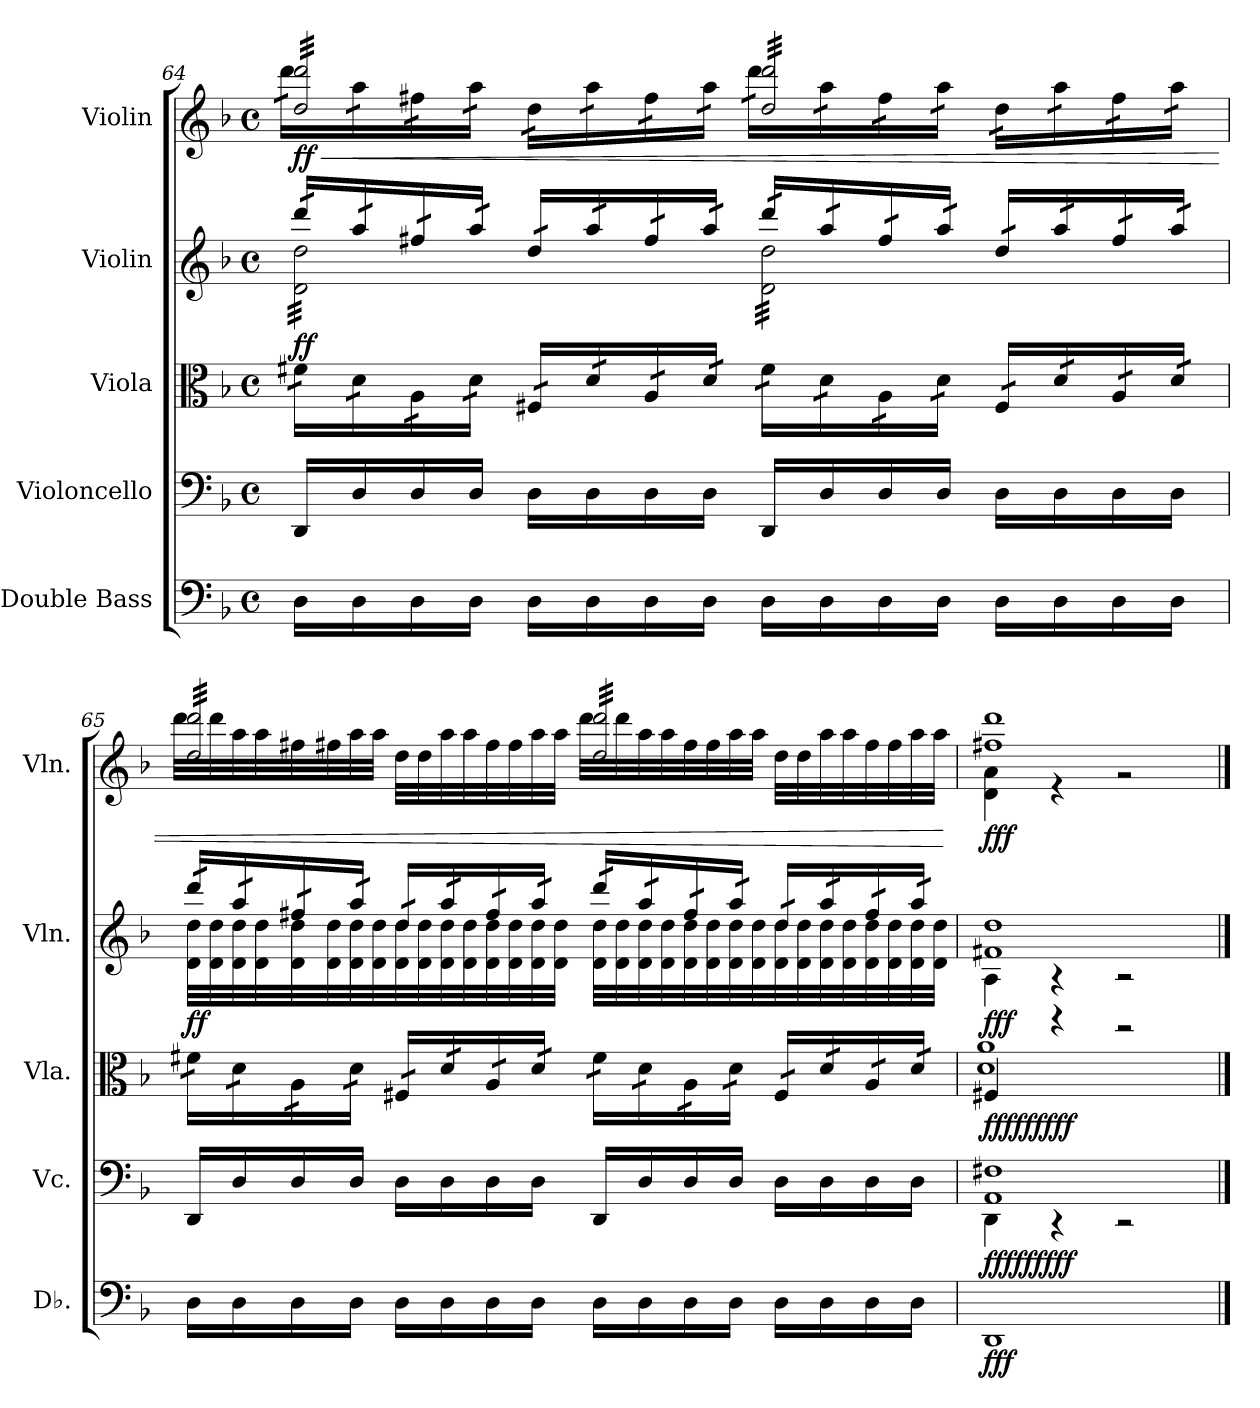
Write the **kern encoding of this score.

**kern	**dynam	**kern	**dynam	**kern	**dynam	**kern	**dynam	**kern	**dynam
*part5	*part5	*part4	*part4	*part3	*part3	*part2	*part2	*part1	*part1
*staff5	*staff5	*staff4	*staff4	*staff3	*staff3	*staff2	*staff2	*staff1	*staff1
*I"Double Bass	*	*I"Violoncello	*	*I"Viola	*	*I"Violin	*	*I"Violin	*
*I'Db.	*	*I'Vc.	*	*I'Vla.	*	*I'Vln.	*	*I'Vln.	*
*clefF4	*	*clefF4	*	*clefC3	*	*clefG2	*	*clefG2	*
*ITrd7c12	*	*	*	*	*	*	*	*	*
*k[b-]	*	*k[b-]	*	*k[b-]	*	*k[b-]	*	*k[b-]	*
*M4/4	*	*M4/4	*	*M4/4	*	*M4/4	*	*M4/4	*
*met(c)	*	*met(c)	*	*met(c)	*	*met(c)	*	*met(c)	*
=64	=64	=64	=64	=64	=64	=64	=64	=64	=64
*	*	*	*	*	*	*^	*	*	*
!	!	!	!	!	!	!	!	!LO:DY:b	!	!LO:HP:b
*	*	*	*	*	*	*	*	*	*^	*
!	!	!	!	!	!	!	!	!	!	!	!LO:DY:n=1:b
*	*	*	*	*tremolo	*	*	*	*	*	*	*
*	*	*	*	*	*	*tremolo	*	*	*	*	*
*	*	*	*	*	*	*	*	*	*tremolo	*	*
16DD\LL	.	16DD/LL	.	32f#X\LLL	.	32ddd/LLL	32d\ 32dd\LLL	ff	32dd/ 32ddd/LLL	32ddd\LLL	< ff
.	.	.	.	32f#X\	.	32ddd/	32d\ 32dd\	.	32dd/ 32ddd/	32ddd\	.
16DD\	.	16D/	.	32d\	.	32aa/	32d\ 32dd\	.	32dd/ 32ddd/	32aa\	.
.	.	.	.	32d\	.	32aa/	32d\ 32dd\	.	32dd/ 32ddd/	32aa\	.
16DD\	.	16D/	.	32A\	.	32ff#X/	32d\ 32dd\	.	32dd/ 32ddd/	32ff#X\	.
.	.	.	.	32A\	.	32ff#X/	32d\ 32dd\	.	32dd/ 32ddd/	32ff#X\	.
16DD\JJ	.	16D/JJ	.	32d\	.	32aa/	32d\ 32dd\	.	32dd/ 32ddd/	32aa\	.
.	.	.	.	32d\JJJ	.	32aa/JJJ	32d\ 32dd\	.	32dd/ 32ddd/	32aa\JJJ	.
16DD\LL	.	16D\LL	.	32F#X/LLL	.	32dd/LLL	32d\ 32dd\	.	32dd/ 32ddd/	32dd\LLL	.
.	.	.	.	32F#X/	.	32dd/	32d\ 32dd\	.	32dd/ 32ddd/	32dd\	.
16DD\	.	16D\	.	32d/	.	32aa/	32d\ 32dd\	.	32dd/ 32ddd/	32aa\	.
.	.	.	.	32d/	.	32aa/	32d\ 32dd\	.	32dd/ 32ddd/	32aa\	.
16DD\	.	16D\	.	32A/	.	32ff#/	32d\ 32dd\	.	32dd/ 32ddd/	32ff#\	.
.	.	.	.	32A/	.	32ff#/	32d\ 32dd\	.	32dd/ 32ddd/	32ff#\	.
16DD\JJ	.	16D\JJ	.	32d/	.	32aa/	32d\ 32dd\	.	32dd/ 32ddd/	32aa\	.
.	.	.	.	32d/JJJ	.	32aa/JJJ	32d\ 32dd\JJJ	.	32dd/ 32ddd/JJJ	32aa\JJJ	.
16DD\LL	.	16DD/LL	.	32f#\LLL	.	32ddd/LLL	32d\ 32dd\LLL	.	32dd/ 32ddd/LLL	32ddd\LLL	.
.	.	.	.	32f#\	.	32ddd/	32d\ 32dd\	.	32dd/ 32ddd/	32ddd\	.
16DD\	.	16D/	.	32d\	.	32aa/	32d\ 32dd\	.	32dd/ 32ddd/	32aa\	.
.	.	.	.	32d\	.	32aa/	32d\ 32dd\	.	32dd/ 32ddd/	32aa\	.
16DD\	.	16D/	.	32A\	.	32ff#/	32d\ 32dd\	.	32dd/ 32ddd/	32ff#\	.
.	.	.	.	32A\	.	32ff#/	32d\ 32dd\	.	32dd/ 32ddd/	32ff#\	.
16DD\JJ	.	16D/JJ	.	32d\	.	32aa/	32d\ 32dd\	.	32dd/ 32ddd/	32aa\	.
.	.	.	.	32d\JJJ	.	32aa/JJJ	32d\ 32dd\	.	32dd/ 32ddd/	32aa\JJJ	.
16DD\LL	.	16D\LL	.	32F#/LLL	.	32dd/LLL	32d\ 32dd\	.	32dd/ 32ddd/	32dd\LLL	.
.	.	.	.	32F#/	.	32dd/	32d\ 32dd\	.	32dd/ 32ddd/	32dd\	.
16DD\	.	16D\	.	32d/	.	32aa/	32d\ 32dd\	.	32dd/ 32ddd/	32aa\	.
.	.	.	.	32d/	.	32aa/	32d\ 32dd\	.	32dd/ 32ddd/	32aa\	.
16DD\	.	16D\	.	32A/	.	32ff#/	32d\ 32dd\	.	32dd/ 32ddd/	32ff#\	.
.	.	.	.	32A/	.	32ff#/	32d\ 32dd\	.	32dd/ 32ddd/	32ff#\	.
16DD\JJ	.	16D\JJ	.	32d/	.	32aa/	32d\ 32dd\	.	32dd/ 32ddd/	32aa\	.
.	.	.	.	32d/JJJ	.	32aa/JJJ	32d\ 32dd\JJJ	.	32dd/ 32ddd/JJJ	32aa\JJJ	.
!!LO:LB:g=z	!!
=65	=65	=65	=65	=65	=65	=65	=65	=65	=65	=65	=65
!	!	!	!	!	!	!	!	!LO:DY:b	!	!	!
16DD\LL	.	16DD/LL	.	32f#X\LLL	.	32ddd/LLL	32d\ 32dd\LLL	ff	32dd/ 32ddd/LLL	32ddd\LLL	.
.	.	.	.	32f#X\	.	32ddd/	32d\ 32dd\	.	32dd/ 32ddd/	32ddd\	.
16DD\	.	16D/	.	32d\	.	32aa/	32d\ 32dd\	.	32dd/ 32ddd/	32aa\	.
.	.	.	.	32d\	.	32aa/	32d\ 32dd\	.	32dd/ 32ddd/	32aa\	.
16DD\	.	16D/	.	32A\	.	32ff#X/	32d\ 32dd\	.	32dd/ 32ddd/	32ff#X\	.
.	.	.	.	32A\	.	32ff#X/	32d\ 32dd\	.	32dd/ 32ddd/	32ff#X\	.
16DD\JJ	.	16D/JJ	.	32d\	.	32aa/	32d\ 32dd\	.	32dd/ 32ddd/	32aa\	.
.	.	.	.	32d\JJJ	.	32aa/JJJ	32d\ 32dd\	.	32dd/ 32ddd/	32aa\JJJ	.
16DD\LL	.	16D\LL	.	32F#X/LLL	.	32dd/LLL	32d\ 32dd\	.	32dd/ 32ddd/	32dd\LLL	.
.	.	.	.	32F#X/	.	32dd/	32d\ 32dd\	.	32dd/ 32ddd/	32dd\	.
16DD\	.	16D\	.	32d/	.	32aa/	32d\ 32dd\	.	32dd/ 32ddd/	32aa\	.
.	.	.	.	32d/	.	32aa/	32d\ 32dd\	.	32dd/ 32ddd/	32aa\	.
16DD\	.	16D\	.	32A/	.	32ff#/	32d\ 32dd\	.	32dd/ 32ddd/	32ff#\	.
.	.	.	.	32A/	.	32ff#/	32d\ 32dd\	.	32dd/ 32ddd/	32ff#\	.
16DD\JJ	.	16D\JJ	.	32d/	.	32aa/	32d\ 32dd\	.	32dd/ 32ddd/	32aa\	.
.	.	.	.	32d/JJJ	.	32aa/JJJ	32d\ 32dd\JJJ	.	32dd/ 32ddd/JJJ	32aa\JJJ	.
16DD\LL	.	16DD/LL	.	32f#\LLL	.	32ddd/LLL	32d\ 32dd\LLL	.	32dd/ 32ddd/LLL	32ddd\LLL	.
.	.	.	.	32f#\	.	32ddd/	32d\ 32dd\	.	32dd/ 32ddd/	32ddd\	.
16DD\	.	16D/	.	32d\	.	32aa/	32d\ 32dd\	.	32dd/ 32ddd/	32aa\	.
.	.	.	.	32d\	.	32aa/	32d\ 32dd\	.	32dd/ 32ddd/	32aa\	.
16DD\	.	16D/	.	32A\	.	32ff#/	32d\ 32dd\	.	32dd/ 32ddd/	32ff#\	.
.	.	.	.	32A\	.	32ff#/	32d\ 32dd\	.	32dd/ 32ddd/	32ff#\	.
16DD\JJ	.	16D/JJ	.	32d\	.	32aa/	32d\ 32dd\	.	32dd/ 32ddd/	32aa\	.
.	.	.	.	32d\JJJ	.	32aa/JJJ	32d\ 32dd\	.	32dd/ 32ddd/	32aa\JJJ	.
16DD\LL	.	16D\LL	.	32F#/LLL	.	32dd/LLL	32d\ 32dd\	.	32dd/ 32ddd/	32dd\LLL	.
.	.	.	.	32F#/	.	32dd/	32d\ 32dd\	.	32dd/ 32ddd/	32dd\	.
16DD\	.	16D\	.	32d/	.	32aa/	32d\ 32dd\	.	32dd/ 32ddd/	32aa\	.
.	.	.	.	32d/	.	32aa/	32d\ 32dd\	.	32dd/ 32ddd/	32aa\	.
16DD\	.	16D\	.	32A/	.	32ff#/	32d\ 32dd\	.	32dd/ 32ddd/	32ff#\	.
.	.	.	.	32A/	.	32ff#/	32d\ 32dd\	.	32dd/ 32ddd/	32ff#\	.
16DD\JJ	.	16D\JJ	.	32d/	.	32aa/	32d\ 32dd\	.	32dd/ 32ddd/	32aa\	.
.	.	.	.	32d/JJJ	.	32aa/JJJ	32d\ 32dd\JJJ	.	32dd/ 32ddd/JJJ	32aa\JJJ	.
*	*	*	*	*	*	*	*	*	*Xtremolo	*	*
*	*	*	*	*	*	*Xtremolo	*	*	*	*	*
*	*	*	*	*Xtremolo	*	*	*	*	*	*	*
*	*	*	*	*	*	*v	*v	*	*	*	*
*	*	*	*	*	*	*	*	*v	*v	*
.	.	.	.	.	.	.	.	.	[
=66	=66	=66	=66	=66	=66	=66	=66	=66	=66
*	*	*^	*	*^	*	*^	*	*^	*
!	!LO:DY:b	!	!	!LO:DY:b	!	!	!	!	!	!	!	!	!
!	!	!	!	!LO:DY:n=1:b	!	!	!	!	!	!	!	!	!
!	!	!	!	!LO:DY:n=2:b	!	!	!LO:DY:b	!	!	!	!	!	!
!	!	!	!	!	!	!	!LO:DY:n=1:b	!	!	!	!	!	!
!	!	!	!	!	!	!	!LO:DY:n=2:b	!	!	!LO:DY:b	!	!	!LO:DY:b
1DDD	fff	1AA 1F#X	4DD\	fff fff fff	4F#X/	1d 1a	fff fff fff	1f#X 1dd	4A\	fff	1ff#X 1ddd	4d\ 4a\	fff
.	.	.	4r	.	4r	.	.	.	4r	.	.	4r	.
.	.	.	2r	.	2r	.	.	.	2r	.	.	2r	.
*	*	*v	*v	*	*	*	*	*v	*v	*	*v	*v	*
*	*	*	*	*v	*v	*	*	*	*	*
==	==	==	==	==	==	==	==	==	==
*-	*-	*-	*-	*-	*-	*-	*-	*-	*-
